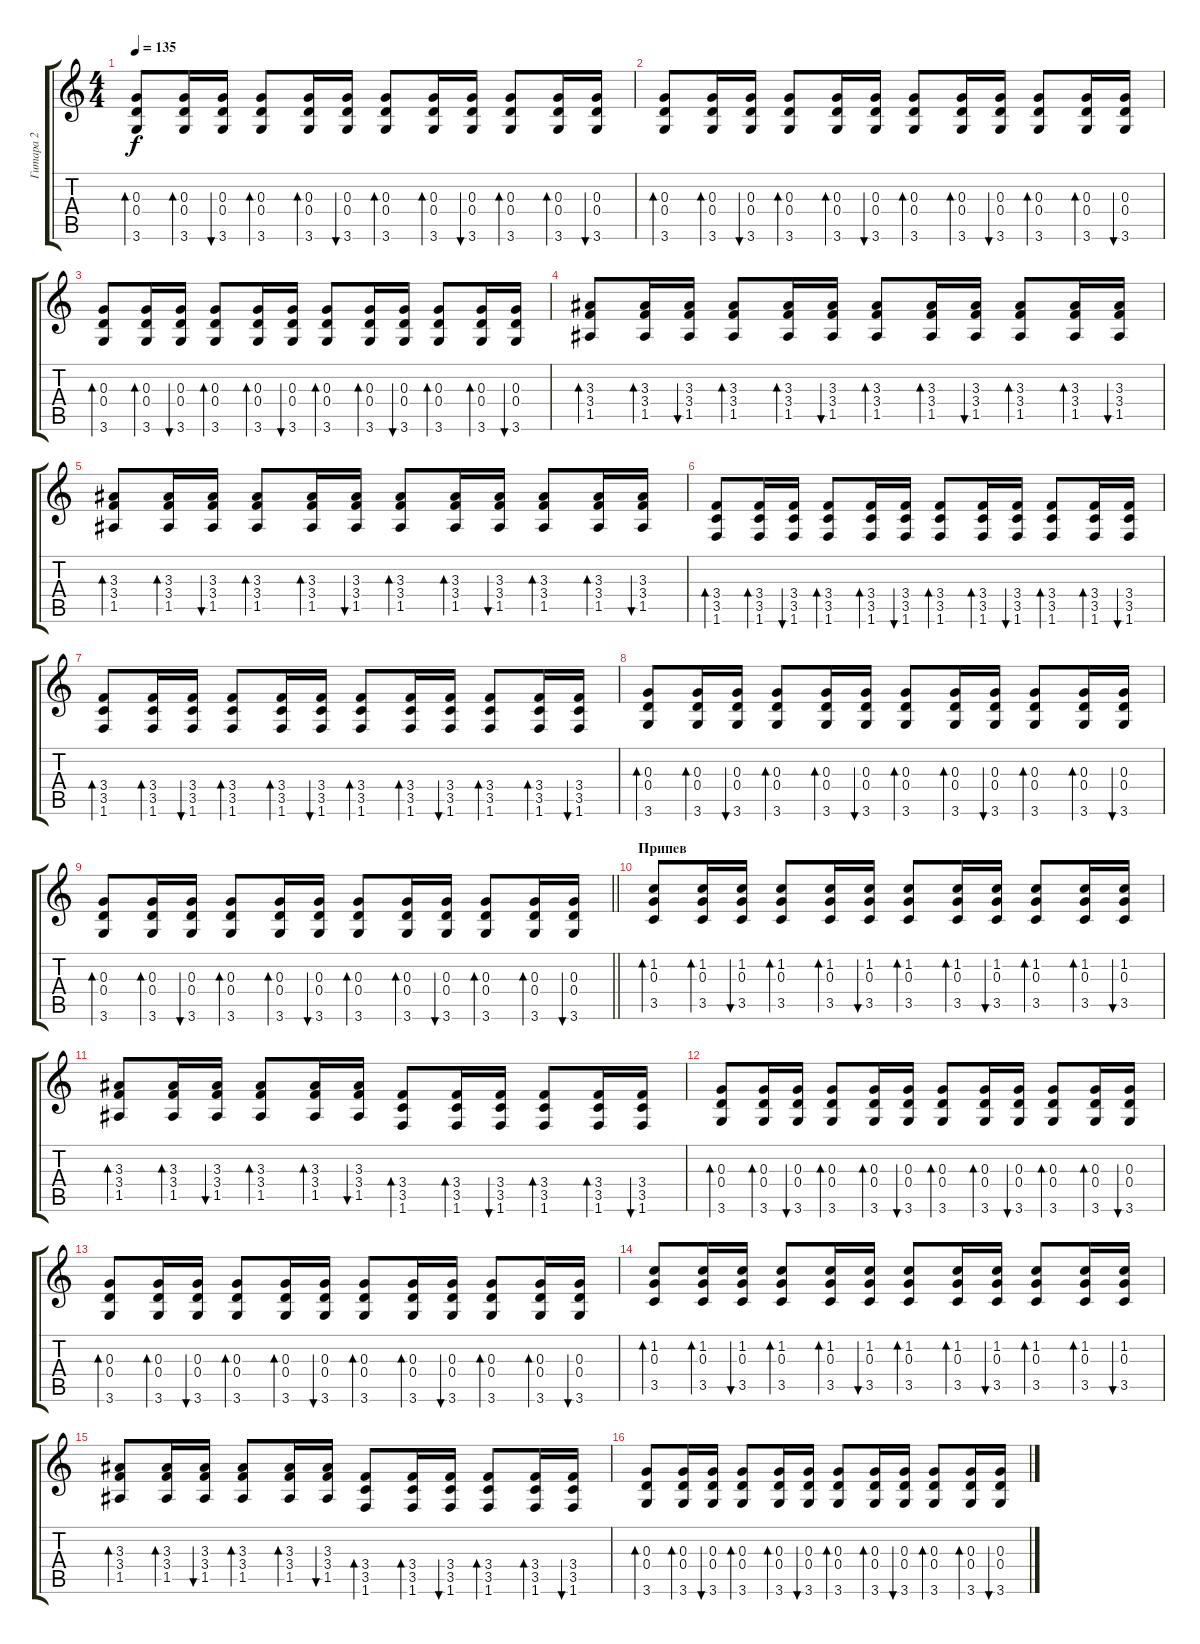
\track ("Гитара 2" "Гитара 2") {instrument acousticguitarsteel}
\staff {score tabs}
\tuning (E4 B3 G3 D3 A2 E2) {hide}
\ts (4 4)
\tempo 135
\clef g2
\ks c
(0.3 0.4 3.6).8{bd 120 dy f} (0.3 0.4 3.6).16{bd 120} (0.3 0.4 3.6).16{bu 120} (0.3 0.4 3.6).8{bd 120} (0.3 0.4 3.6).16{bd 120} (0.3 0.4 3.6).16{bu 120} (0.3 0.4 3.6).8{bd 120} (0.3 0.4 3.6).16{bd 120} (0.3 0.4 3.6).16{bu 120} (0.3 0.4 3.6).8{bd 120} (0.3 0.4 3.6).16{bd 120} (0.3 0.4 3.6).16{bu 120} |
(0.3 0.4 3.6).8{bd 120} (0.3 0.4 3.6).16{bd 120} (0.3 0.4 3.6).16{bu 120} (0.3 0.4 3.6).8{bd 120} (0.3 0.4 3.6).16{bd 120} (0.3 0.4 3.6).16{bu 120} (0.3 0.4 3.6).8{bd 120} (0.3 0.4 3.6).16{bd 120} (0.3 0.4 3.6).16{bu 120} (0.3 0.4 3.6).8{bd 120} (0.3 0.4 3.6).16{bd 120} (0.3 0.4 3.6).16{bu 120} |
(0.3 0.4 3.6).8{bd 120} (0.3 0.4 3.6).16{bd 120} (0.3 0.4 3.6).16{bu 120} (0.3 0.4 3.6).8{bd 120} (0.3 0.4 3.6).16{bd 120} (0.3 0.4 3.6).16{bu 120} (0.3 0.4 3.6).8{bd 120} (0.3 0.4 3.6).16{bd 120} (0.3 0.4 3.6).16{bu 120} (0.3 0.4 3.6).8{bd 120} (0.3 0.4 3.6).16{bd 120} (0.3 0.4 3.6).16{bu 120} |
(3.3 3.4 1.5).8{bd 120} (3.3 3.4 1.5).16{bd 120} (3.3 3.4 1.5).16{bu 120} (3.3 3.4 1.5).8{bd 120} (3.3 3.4 1.5).16{bd 120} (3.3 3.4 1.5).16{bu 120} (3.3 3.4 1.5).8{bd 120} (3.3 3.4 1.5).16{bd 120} (3.3 3.4 1.5).16{bu 120} (3.3 3.4 1.5).8{bd 120} (3.3 3.4 1.5).16{bd 120} (3.3 3.4 1.5).16{bu 120} |
(3.3 3.4 1.5).8{bd 120} (3.3 3.4 1.5).16{bd 120} (3.3 3.4 1.5).16{bu 120} (3.3 3.4 1.5).8{bd 120} (3.3 3.4 1.5).16{bd 120} (3.3 3.4 1.5).16{bu 120} (3.3 3.4 1.5).8{bd 120} (3.3 3.4 1.5).16{bd 120} (3.3 3.4 1.5).16{bu 120} (3.3 3.4 1.5).8{bd 120} (3.3 3.4 1.5).16{bd 120} (3.3 3.4 1.5).16{bu 120} |
(3.4 3.5 1.6).8{bd 120} (3.4 3.5 1.6).16{bd 120} (3.4 3.5 1.6).16{bu 120} (3.4 3.5 1.6).8{bd 120} (3.4 3.5 1.6).16{bd 120} (3.4 3.5 1.6).16{bu 120} (3.4 3.5 1.6).8{bd 120} (3.4 3.5 1.6).16{bd 120} (3.4 3.5 1.6).16{bu 120} (3.4 3.5 1.6).8{bd 120} (3.4 3.5 1.6).16{bd 120} (3.4 3.5 1.6).16{bu 120} |
(3.4 3.5 1.6).8{bd 120} (3.4 3.5 1.6).16{bd 120} (3.4 3.5 1.6).16{bu 120} (3.4 3.5 1.6).8{bd 120} (3.4 3.5 1.6).16{bd 120} (3.4 3.5 1.6).16{bu 120} (3.4 3.5 1.6).8{bd 120} (3.4 3.5 1.6).16{bd 120} (3.4 3.5 1.6).16{bu 120} (3.4 3.5 1.6).8{bd 120} (3.4 3.5 1.6).16{bd 120} (3.4 3.5 1.6).16{bu 120} |
(0.3 0.4 3.6).8{bd 120} (0.3 0.4 3.6).16{bd 120} (0.3 0.4 3.6).16{bu 120} (0.3 0.4 3.6).8{bd 120} (0.3 0.4 3.6).16{bd 120} (0.3 0.4 3.6).16{bu 120} (0.3 0.4 3.6).8{bd 120} (0.3 0.4 3.6).16{bd 120} (0.3 0.4 3.6).16{bu 120} (0.3 0.4 3.6).8{bd 120} (0.3 0.4 3.6).16{bd 120} (0.3 0.4 3.6).16{bu 120} |
\barLineRight lightlight
(0.3 0.4 3.6).8{bd 120} (0.3 0.4 3.6).16{bd 120} (0.3 0.4 3.6).16{bu 120} (0.3 0.4 3.6).8{bd 120} (0.3 0.4 3.6).16{bd 120} (0.3 0.4 3.6).16{bu 120} (0.3 0.4 3.6).8{bd 120} (0.3 0.4 3.6).16{bd 120} (0.3 0.4 3.6).16{bu 120} (0.3 0.4 3.6).8{bd 120} (0.3 0.4 3.6).16{bd 120} (0.3 0.4 3.6).16{bu 120} |
\section ("" "Припев")
(1.2 0.3 3.5).8{bd 120} (1.2 0.3 3.5).16{bd 120} (1.2 0.3 3.5).16{bu 120} (1.2 0.3 3.5).8{bd 120} (1.2 0.3 3.5).16{bd 120} (1.2 0.3 3.5).16{bu 120} (1.2 0.3 3.5).8{bd 120} (1.2 0.3 3.5).16{bd 120} (1.2 0.3 3.5).16{bu 120} (1.2 0.3 3.5).8{bd 120} (1.2 0.3 3.5).16{bd 120} (1.2 0.3 3.5).16{bu 120} |
(3.3 3.4 1.5).8{bd 120} (3.3 3.4 1.5).16{bd 120} (3.3 3.4 1.5).16{bu 120} (3.3 3.4 1.5).8{bd 120} (3.3 3.4 1.5).16{bd 120} (3.3 3.4 1.5).16{bu 120} (3.4 3.5 1.6).8{bd 120} (3.4 3.5 1.6).16{bd 120} (3.4 3.5 1.6).16{bu 120} (3.4 3.5 1.6).8{bd 120} (3.4 3.5 1.6).16{bd 120} (3.4 3.5 1.6).16{bu 120} |
(0.3 0.4 3.6).8{bd 120} (0.3 0.4 3.6).16{bd 120} (0.3 0.4 3.6).16{bu 120} (0.3 0.4 3.6).8{bd 120} (0.3 0.4 3.6).16{bd 120} (0.3 0.4 3.6).16{bu 120} (0.3 0.4 3.6).8{bd 120} (0.3 0.4 3.6).16{bd 120} (0.3 0.4 3.6).16{bu 120} (0.3 0.4 3.6).8{bd 120} (0.3 0.4 3.6).16{bd 120} (0.3 0.4 3.6).16{bu 120} |
(0.3 0.4 3.6).8{bd 120} (0.3 0.4 3.6).16{bd 120} (0.3 0.4 3.6).16{bu 120} (0.3 0.4 3.6).8{bd 120} (0.3 0.4 3.6).16{bd 120} (0.3 0.4 3.6).16{bu 120} (0.3 0.4 3.6).8{bd 120} (0.3 0.4 3.6).16{bd 120} (0.3 0.4 3.6).16{bu 120} (0.3 0.4 3.6).8{bd 120} (0.3 0.4 3.6).16{bd 120} (0.3 0.4 3.6).16{bu 120} |
(1.2 0.3 3.5).8{bd 120} (1.2 0.3 3.5).16{bd 120} (1.2 0.3 3.5).16{bu 120} (1.2 0.3 3.5).8{bd 120} (1.2 0.3 3.5).16{bd 120} (1.2 0.3 3.5).16{bu 120} (1.2 0.3 3.5).8{bd 120} (1.2 0.3 3.5).16{bd 120} (1.2 0.3 3.5).16{bu 120} (1.2 0.3 3.5).8{bd 120} (1.2 0.3 3.5).16{bd 120} (1.2 0.3 3.5).16{bu 120} |
(3.3 3.4 1.5).8{bd 120} (3.3 3.4 1.5).16{bd 120} (3.3 3.4 1.5).16{bu 120} (3.3 3.4 1.5).8{bd 120} (3.3 3.4 1.5).16{bd 120} (3.3 3.4 1.5).16{bu 120} (3.4 3.5 1.6).8{bd 120} (3.4 3.5 1.6).16{bd 120} (3.4 3.5 1.6).16{bu 120} (3.4 3.5 1.6).8{bd 120} (3.4 3.5 1.6).16{bd 120} (3.4 3.5 1.6).16{bu 120} |
(0.3 0.4 3.6).8{bd 120} (0.3 0.4 3.6).16{bd 120} (0.3 0.4 3.6).16{bu 120} (0.3 0.4 3.6).8{bd 120} (0.3 0.4 3.6).16{bd 120} (0.3 0.4 3.6).16{bu 120} (0.3 0.4 3.6).8{bd 120} (0.3 0.4 3.6).16{bd 120} (0.3 0.4 3.6).16{bu 120} (0.3 0.4 3.6).8{bd 120} (0.3 0.4 3.6).16{bd 120} (0.3 0.4 3.6).16{bu 120}
